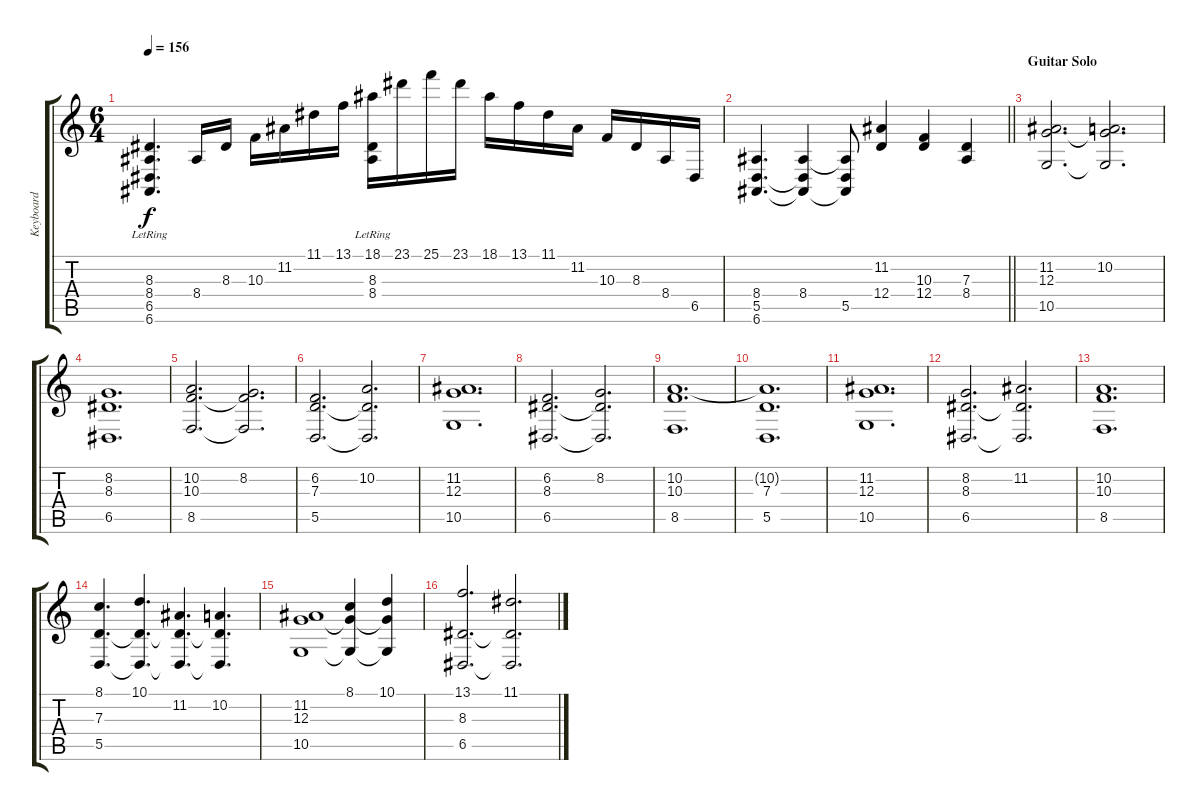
\track ("Keyboard" "Keyboard") {instrument lead2sawtooth}
\staff {score tabs}
\tuning (E4 B3 G3 D3 A2 E2) {hide}
\ts (6 4)
\tempo 156
\clef g2
\ks c
(8.3{lr} 8.4{lr} 6.5{lr} 6.6{lr}).4{d dy f} 8.4.16 8.3.16 10.3.16 11.2.16 11.1.16 13.1.16 (18.1 8.3{lr} 8.4{lr}).16 23.1.16 25.1.16 23.1.16 18.1.16 13.1.16 11.1.16 11.2.16 10.3.16 8.3.16 8.4.16 6.5.16 |
\barLineRight lightlight
(8.4 5.5 6.6).4{d} (8.4 5.5{t} 6.6{t}).4 (8.4{t} 5.5 6.6{t}).8 (11.2 12.4).4 (10.3 12.4).4 (7.3 8.4).4 |
\section ("" "Guitar Solo")
(11.2 12.3 10.5).2{d volume 12 instrument synthstrings2} (10.2 12.3{t} 10.5{t}).2{d} |
(8.2 8.3 6.5).1{d} |
(10.2 10.3 8.5).2{d} (8.2 10.3{t} 8.5{t}).2{d} |
(6.2 7.3 5.5).2{d} (10.2 7.3{t} 5.5{t}).2{d} |
(11.2 12.3 10.5).1{d} |
(6.2 8.3 6.5).2{d} (8.2 8.3{t} 6.5{t}).2{d} |
(10.2 10.3 8.5).1{d} |
(10.2{t} 7.3 5.5).1{d} |
(11.2 12.3 10.5).1{d} |
(8.2 8.3 6.5).2{d} (11.2 8.3{t} 6.5{t}).2{d} |
(10.2 10.3 8.5).1{d} |
(8.1 7.3 5.5).4{d} (10.1 7.3{t} 5.5{t}).4{d} (11.2 7.3{t} 5.5{t}).4{d} (10.2 7.3{t} 5.5{t}).4{d} |
(11.2 12.3 10.5).1 (8.1 12.3{t} 10.5{t}).4 (10.1 12.3{t} 10.5{t}).4 |
(13.1 8.3 6.5).2{d} (11.1 8.3{t} 6.5{t}).2{d}
